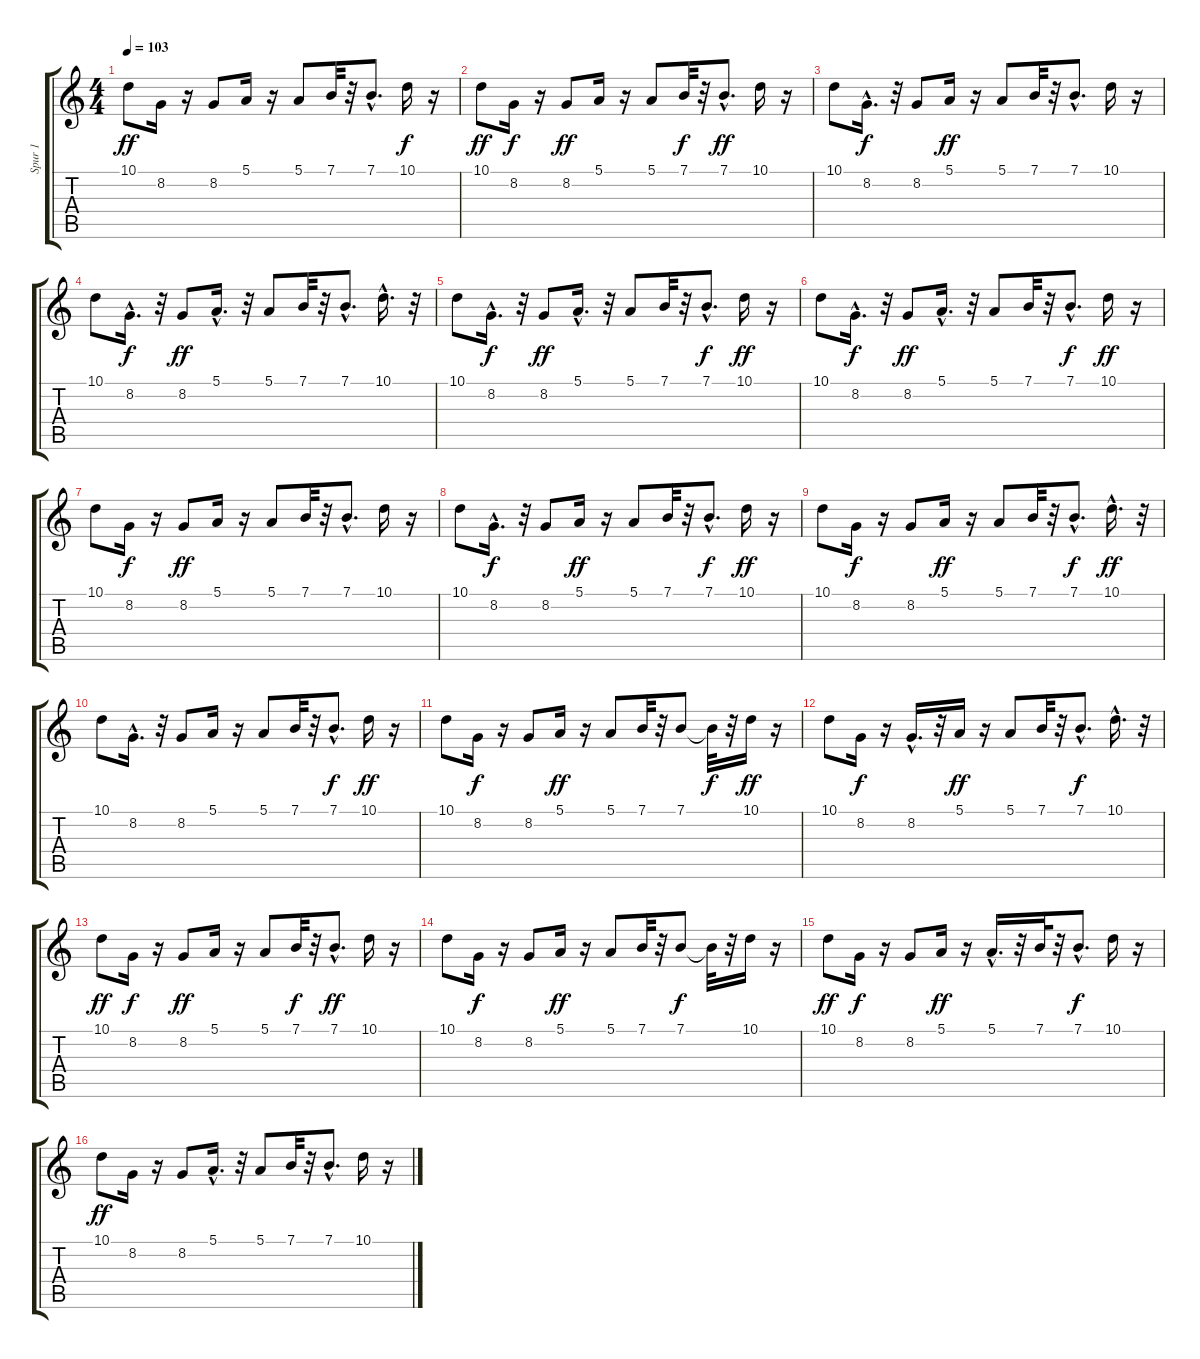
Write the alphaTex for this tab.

\track ("Spur 1" "Spur 1") {instrument synthstrings1}
\staff {score tabs}
\tuning (E4 B3 G3 D3 A2 E2) {hide}
\ts (4 4)
\tempo 103
\clef g2
\ks c
10.1.8{dy ff} 8.2.16 r.16 8.2.8 5.1.16 r.16 5.1.8 7.1.32 r.32 7.1{hac}.8{d} 10.1.16{dy f} r.16 |
10.1.8{dy ff} 8.2.16{dy f} r.16 8.2.8{dy ff} 5.1.16 r.16 5.1.8 7.1.32{dy f} r.32 7.1{hac}.8{d dy ff} 10.1.16 r.16 |
10.1.8 8.2{hac}.16{d dy f} r.32 8.2.8 5.1.16{dy ff} r.16 5.1.8 7.1.32 r.32 7.1{hac}.8{d} 10.1.16 r.16 |
10.1.8 8.2{hac}.16{d dy f} r.32 8.2.8{dy ff} 5.1{hac}.16{d} r.32 5.1.8 7.1.32 r.32 7.1{hac}.8{d} 10.1{hac}.16{d} r.32 |
10.1.8 8.2{hac}.16{d dy f} r.32 8.2.8{dy ff} 5.1{hac}.16{d} r.32 5.1.8 7.1.32 r.32 7.1{hac}.8{d dy f} 10.1.16{dy ff} r.16 |
10.1.8 8.2{hac}.16{d dy f} r.32 8.2.8{dy ff} 5.1{hac}.16{d} r.32 5.1.8 7.1.32 r.32 7.1{hac}.8{d dy f} 10.1.16{dy ff} r.16 |
10.1.8 8.2.16{dy f} r.16 8.2.8{dy ff} 5.1.16 r.16 5.1.8 7.1.32 r.32 7.1{hac}.8{d} 10.1.16 r.16 |
10.1.8 8.2{hac}.16{d dy f} r.32 8.2.8 5.1.16{dy ff} r.16 5.1.8 7.1.32 r.32 7.1{hac}.8{d dy f} 10.1.16{dy ff} r.16 |
10.1.8 8.2.16{dy f} r.16 8.2.8 5.1.16{dy ff} r.16 5.1.8 7.1.32 r.32 7.1{hac}.8{d dy f} 10.1{hac}.16{d dy ff} r.32 |
10.1.8 8.2{hac}.16{d} r.32 8.2.8 5.1.16 r.16 5.1.8 7.1.32 r.32 7.1{hac}.8{d dy f} 10.1.16{dy ff} r.16 |
10.1.8 8.2.16{dy f} r.16 8.2.8 5.1.16{dy ff} r.16 5.1.8 7.1.32 r.32 7.1.8 7.1{t}.32{dy f} r.32 10.1.16{dy ff} r.16 |
10.1.8 8.2.16{dy f} r.16 8.2{hac}.16{d} r.32 5.1.16{dy ff} r.16 5.1.8 7.1.32 r.32 7.1{hac}.8{d dy f} 10.1{hac}.16{d} r.32 |
10.1.8{dy ff} 8.2.16{dy f} r.16 8.2.8{dy ff} 5.1.16 r.16 5.1.8 7.1.32{dy f} r.32 7.1{hac}.8{d dy ff} 10.1.16 r.16 |
10.1.8 8.2.16{dy f} r.16 8.2.8 5.1.16{dy ff} r.16 5.1.8 7.1.32 r.32 7.1.8{dy f} 7.1{t}.32 r.32 10.1.16 r.16 |
10.1.8{dy ff} 8.2.16{dy f} r.16 8.2.8 5.1.16{dy ff} r.16 5.1{hac}.16{d} r.32 7.1.32 r.32 7.1{hac}.8{d dy f} 10.1.16 r.16 |
10.1.8{dy ff} 8.2.16 r.16 8.2.8 5.1{hac}.16{d} r.32 5.1.8 7.1.32 r.32 7.1{hac}.8{d} 10.1.16 r.16
